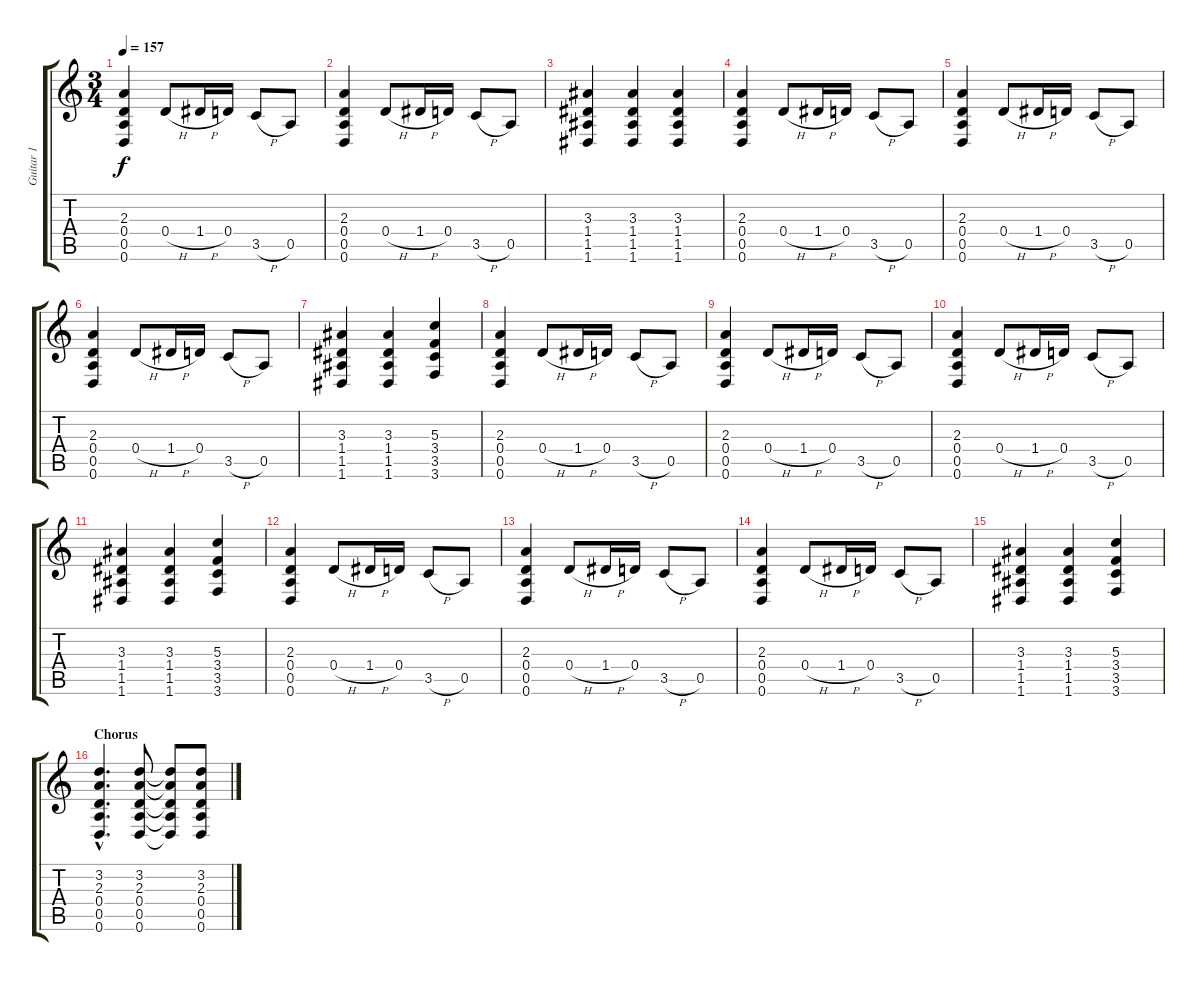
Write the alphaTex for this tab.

\track ("Guitar 1" "Guitar 1") {instrument distortionguitar}
\staff {score tabs}
\tuning (E4 B3 G3 D3 A2 D2) {hide}
\ts (3 4)
\tempo 157
\clef g2
\ks c
(2.3 0.4 0.5 0.6).4{dy f} 0.4{h}.8 1.4{h}.16 0.4.16 3.5{h}.8 0.5.8 |
(2.3 0.4 0.5 0.6).4 0.4{h}.8 1.4{h}.16 0.4.16 3.5{h}.8 0.5.8 |
(3.3 1.4 1.5 1.6).4 (3.3 1.4 1.5 1.6).4 (3.3 1.4 1.5 1.6).4 |
(2.3 0.4 0.5 0.6).4 0.4{h}.8 1.4{h}.16 0.4.16 3.5{h}.8 0.5.8 |
(2.3 0.4 0.5 0.6).4 0.4{h}.8 1.4{h}.16 0.4.16 3.5{h}.8 0.5.8 |
(2.3 0.4 0.5 0.6).4 0.4{h}.8 1.4{h}.16 0.4.16 3.5{h}.8 0.5.8 |
(3.3 1.4 1.5 1.6).4 (3.3 1.4 1.5 1.6).4 (5.3 3.4 3.5 3.6).4 |
(2.3 0.4 0.5 0.6).4 0.4{h}.8 1.4{h}.16 0.4.16 3.5{h}.8 0.5.8 |
(2.3 0.4 0.5 0.6).4 0.4{h}.8 1.4{h}.16 0.4.16 3.5{h}.8 0.5.8 |
(2.3 0.4 0.5 0.6).4 0.4{h}.8 1.4{h}.16 0.4.16 3.5{h}.8 0.5.8 |
(3.3 1.4 1.5 1.6).4 (3.3 1.4 1.5 1.6).4 (5.3 3.4 3.5 3.6).4 |
(2.3 0.4 0.5 0.6).4 0.4{h}.8 1.4{h}.16 0.4.16 3.5{h}.8 0.5.8 |
(2.3 0.4 0.5 0.6).4 0.4{h}.8 1.4{h}.16 0.4.16 3.5{h}.8 0.5.8 |
(2.3 0.4 0.5 0.6).4 0.4{h}.8 1.4{h}.16 0.4.16 3.5{h}.8 0.5.8 |
(3.3 1.4 1.5 1.6).4 (3.3 1.4 1.5 1.6).4 (5.3 3.4 3.5 3.6).4 |
\section ("" "Chorus")
(3.2{hac} 2.3{hac} 0.4{hac} 0.5{hac} 0.6{hac}).4{d} (3.2 2.3 0.4 0.5 0.6).8 (3.2{t} 2.3{t} 0.4{t} 0.5{t} 0.6{t}).8 (3.2 2.3 0.4 0.5 0.6).8
